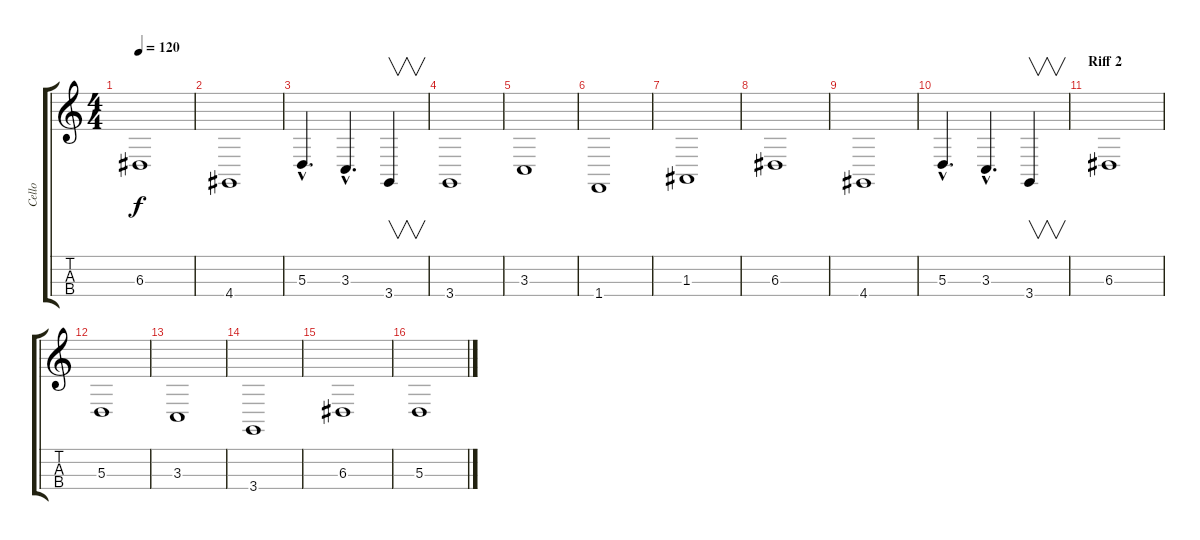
\track ("Cello" "Cello") {instrument cello}
\staff {score tabs}
\tuning (G3 D3 A2 E2) {hide}
\ts (4 4)
\tempo 120
\clef g2
\ks c
6.3.1{dy f} |
4.4.1 |
5.3{hac}.4{d} 3.3{hac}.4{d} 3.4.4{v} |
3.4.1 |
3.3.1 |
1.4.1 |
1.3.1 |
6.3.1 |
4.4.1 |
5.3{hac}.4{d} 3.3{hac}.4{d} 3.4.4{v} |
\section ("" "Riff 2")
6.3.1 |
5.3.1 |
3.3.1 |
3.4.1 |
6.3.1 |
5.3.1
